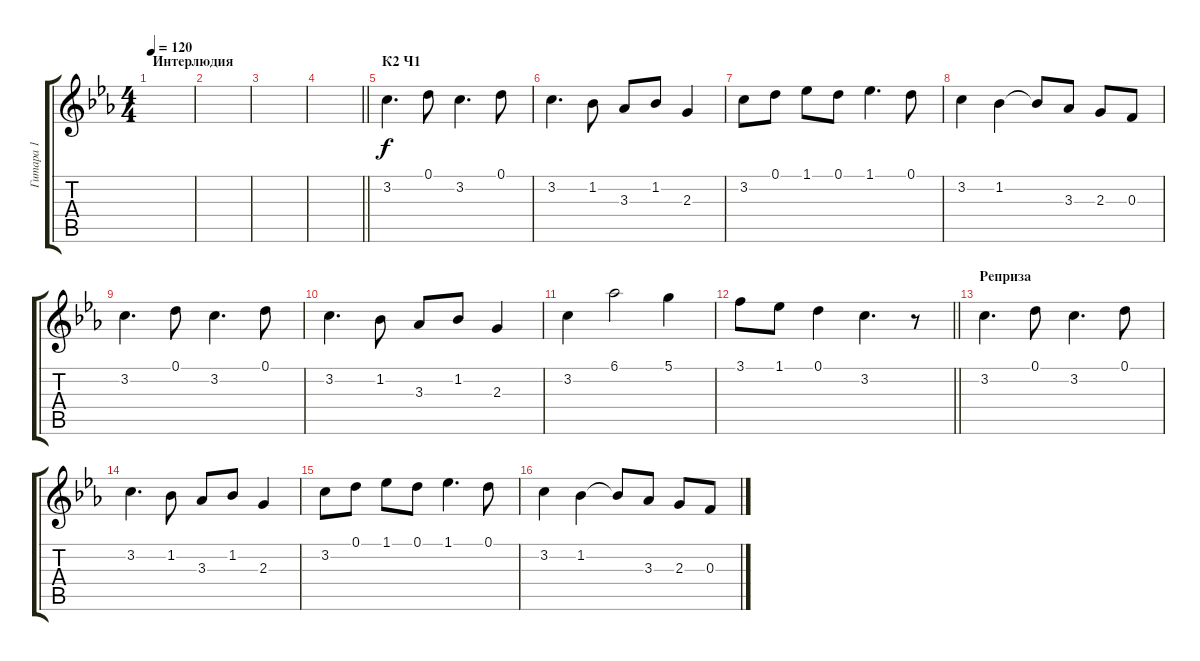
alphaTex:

\track ("Гитара 1" "Гитара 1") {instrument acousticguitarsteel}
\staff {score tabs}
\tuning (D4 A3 F3 C3 G2 D2) {hide}
\ts (4 4)
\section ("" "Интерлюдия")
\tempo 120
\clef g2
\ks cminor
|
|
|
\barLineRight lightlight
|
\section ("" "К2 Ч1")
3.2.4{d} 0.1.8 3.2.4{d} 0.1.8 |
3.2.4{d} 1.2.8 3.3.8 1.2.8 2.3.4 |
3.2.8 0.1.8 1.1.8 0.1.8 1.1.4{d} 0.1.8 |
3.2.4 1.2.4 1.2{t}.8 3.3.8 2.3.8 0.3.8 |
3.2.4{d} 0.1.8 3.2.4{d} 0.1.8 |
3.2.4{d} 1.2.8 3.3.8 1.2.8 2.3.4 |
3.2.4 6.1.2 5.1.4 |
\barLineRight lightlight
3.1.8 1.1.8 0.1.4 3.2.4{d} r.8 |
\section ("" "Реприза")
3.2.4{d} 0.1.8 3.2.4{d} 0.1.8 |
3.2.4{d} 1.2.8 3.3.8 1.2.8 2.3.4 |
3.2.8 0.1.8 1.1.8 0.1.8 1.1.4{d} 0.1.8 |
3.2.4 1.2.4 1.2{t}.8 3.3.8 2.3.8 0.3.8
